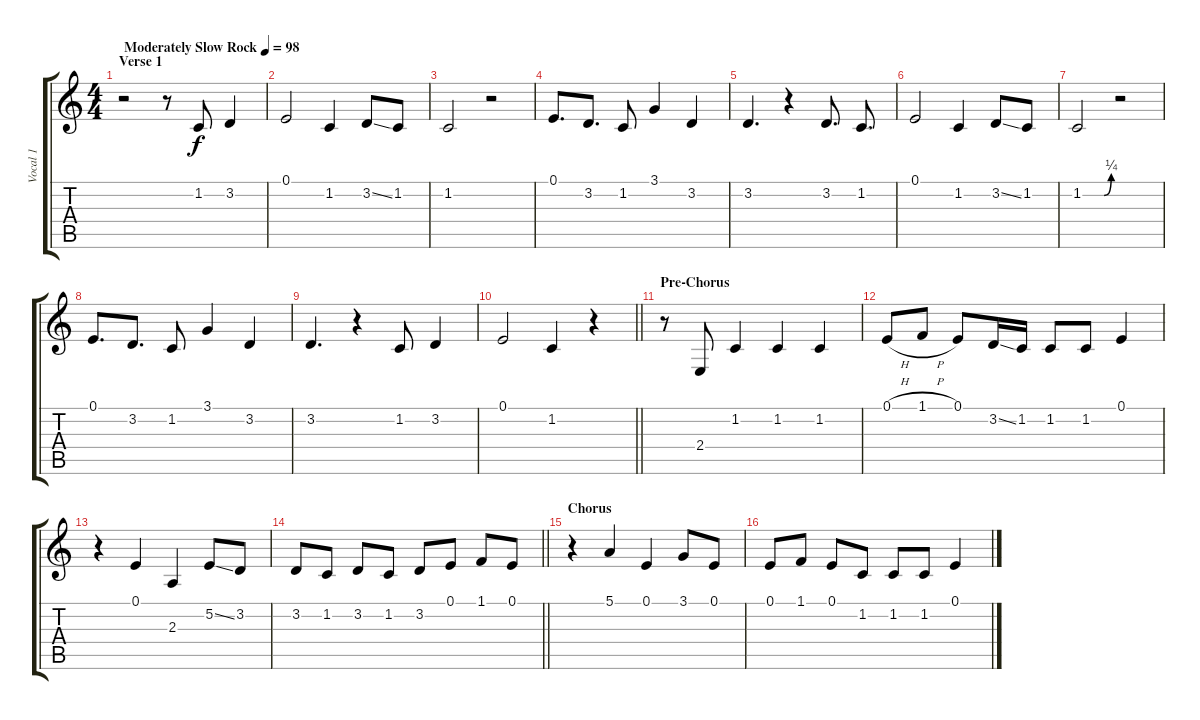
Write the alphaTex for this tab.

\track ("Vocal 1" "Vocal 1") {instrument violin}
\staff {score tabs}
\tuning (E4 B3 G3 D3 A2 E2) {hide}
\ts (4 4)
\section ("" "Verse 1")
\tempo (98 "Moderately Slow Rock")
\clef g2
\ks c
r.2{dy f instrument violin} r.8 1.2.8 3.2.4 |
0.1.2 1.2.4 3.2{ss}.8 1.2.8 |
1.2.2 r.2 |
0.1.8{d} 3.2.8{d} 1.2.8 3.1.4 3.2.4 |
3.2.4{d} r.4 3.2.8{d} 1.2.8{d} |
0.1.2 1.2.4 3.2{ss}.8 1.2.8 |
1.2{be (custom 0 0 15 0 30 0 45 0 60 1)}.2 r.2 |
0.1.8{d} 3.2.8{d} 1.2.8 3.1.4 3.2.4 |
3.2.4{d} r.4 1.2.8 3.2.4 |
\barLineRight lightlight
0.1.2 1.2.4 r.4 |
\section ("" "Pre-Chorus")
r.8 2.4.8 1.2.4 1.2.4 1.2.4 |
0.1{h}.8 1.1{h}.8 0.1.8 3.2{ss}.16 1.2.16 1.2.8 1.2.8 0.1.4 |
r.4 0.1.4 2.3.4 5.2{ss}.8 3.2.8 |
\barLineRight lightlight
3.2.8 1.2.8 3.2.8 1.2.8 3.2.8 0.1.8 1.1.8 0.1.8 |
\section ("" "Chorus")
r.4 5.1.4 0.1.4 3.1.8 0.1.8 |
0.1.8 1.1.8 0.1.8 1.2.8 1.2.8 1.2.8 0.1.4
